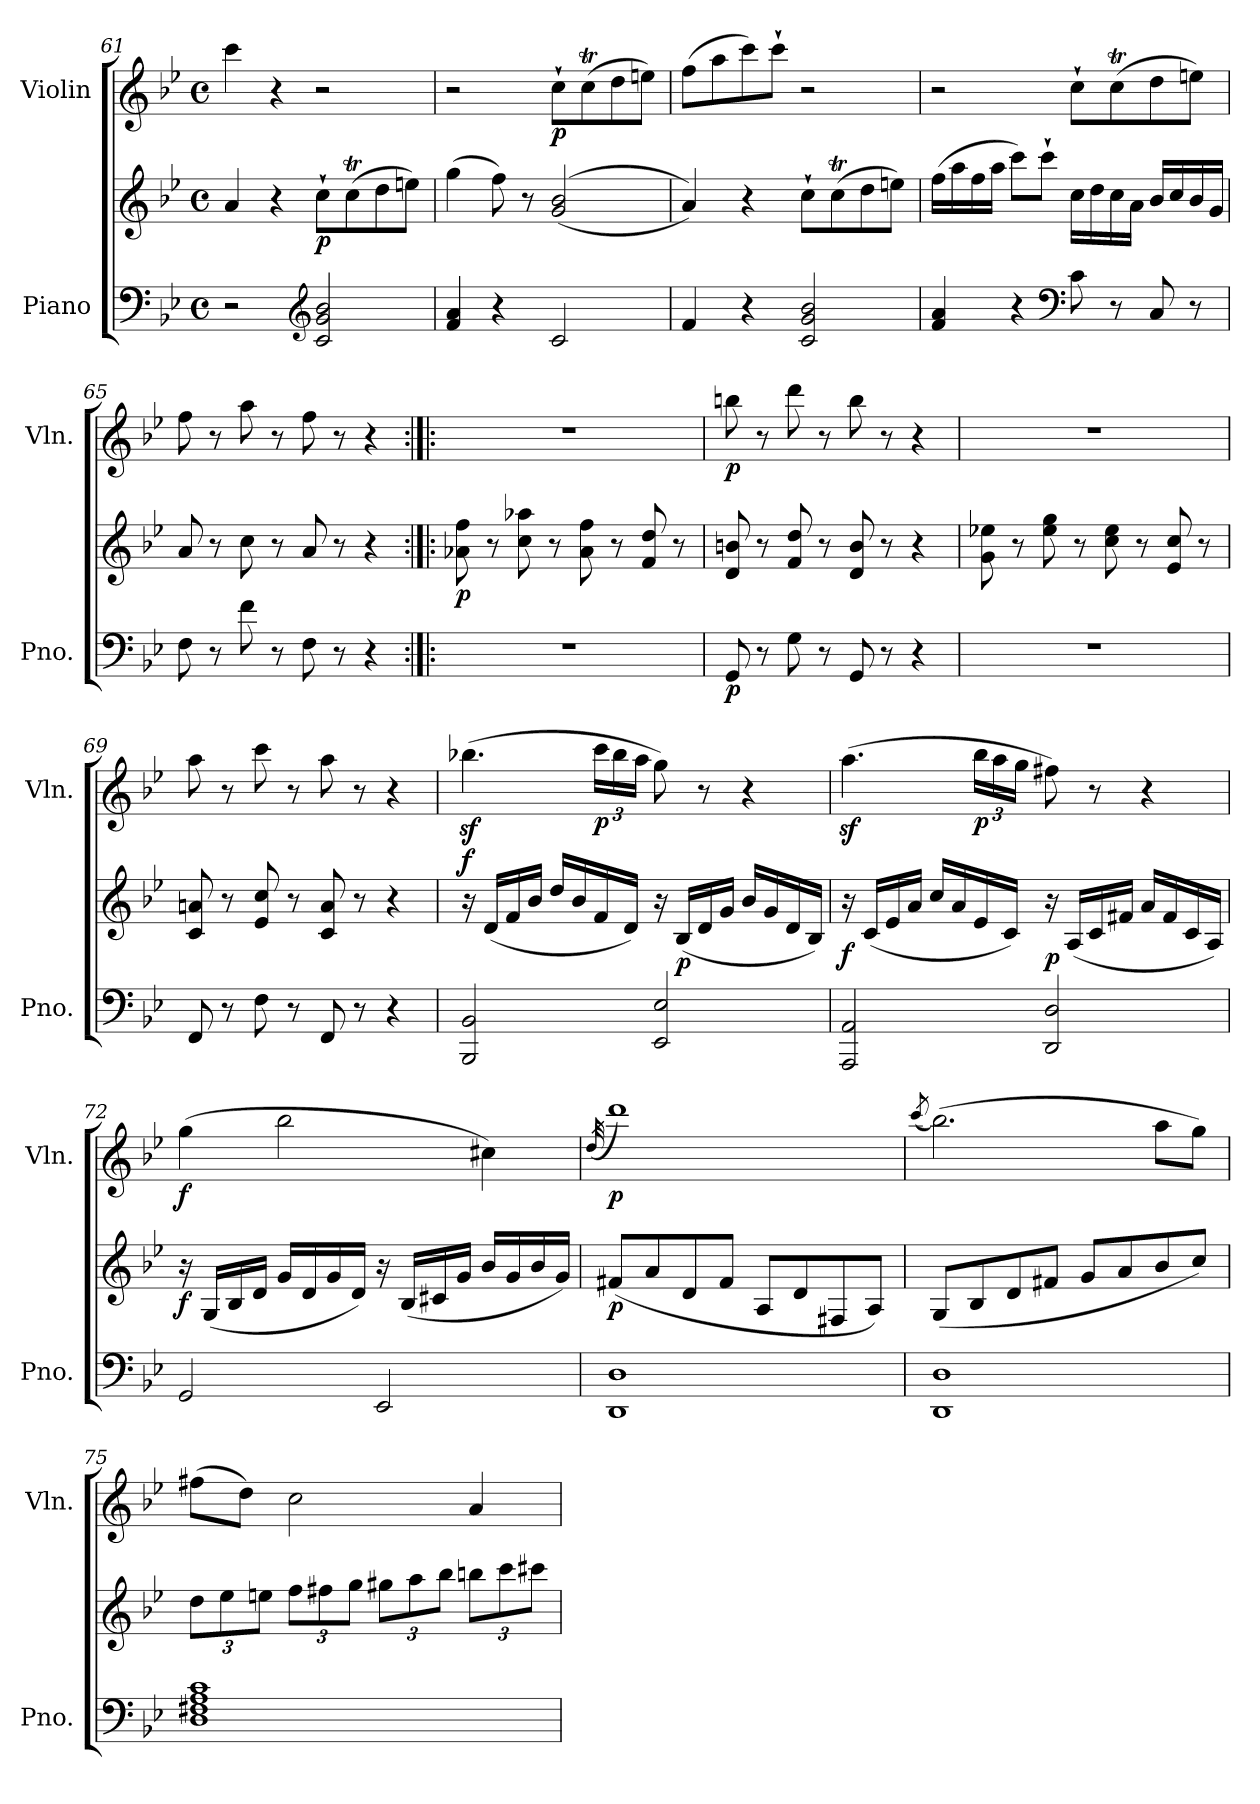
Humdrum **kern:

**kern	**kern	**dynam	**kern	**dynam
*part2	*part2	*part2	*part1	*part1
*staff3	*staff2	*staff2/3	*staff1	*staff1
*I"Piano	*	*	*I"Violin	*
*I'Pno.	*	*	*I'Vln.	*
*clefF4	*clefG2	*	*clefG2	*
*k[b-e-]	*k[b-e-]	*	*k[b-e-]	*
*M4/4	*M4/4	*	*M4/4	*
*met(c)	*met(c)	*	*met(c)	*
=61	=61	=61	=61	=61
2r	4a/	.	4ccc\	.
.	4r	.	4r	.
*clefG2	*	*	*	*
!	!	!LO:DY:b	!	!
2c/ 2g/ 2b-/	8cc`\L	p	2r	.
.	(>8ccT\	.	.	.
.	8dd\	.	.	.
.	8een\J)	.	.	.
=62	=62	=62	=62	=62
4f/ 4a/	(>4gg\	.	2r	.
4r	8ff\)	.	.	.
.	8r	.	.	.
!	!	!	!	!LO:DY:b
2c/	(<(>2g/ 2b-/	.	8cc`\L	p
.	.	.	(>8ccT\	.
.	.	.	8dd\	.
.	.	.	8een\J)	.
=63	=63	=63	=63	=63
4f/	4a/))	.	(>8ff\L	.
.	.	.	8aa\	.
4r	4r	.	8ccc\)	.
.	.	.	8ccc`\J	.
2c/ 2g/ 2b-/	8cc`\L	.	2r	.
.	(>8ccT\	.	.	.
.	8dd\	.	.	.
.	8een\J)	.	.	.
!!LO:LB:g=z
=64	=64	=64	=64	=64
4f/ 4a/	(>16ff\LL	.	2r	.
.	16aa\	.	.	.
.	16ff\	.	.	.
.	16aa\JJ	.	.	.
4r	8ccc\L)	.	.	.
.	8ccc`\J	.	.	.
*clefF4	*	*	*	*
8c\	16cc\LL	.	8cc`\L	.
.	16dd\	.	.	.
8r	16cc\	.	(>8ccT\	.
.	16a\JJ	.	.	.
8C/	16b-/LL	.	8dd\	.
.	16cc/	.	.	.
8r	16b-/	.	8een\J)	.
.	16g/JJ	.	.	.
=65	=65	=65	=65	=65
8F\	8a/	.	8ff\	.
8r	8r	.	8r	.
8f\	8cc\	.	8aa\	.
8r	8r	.	8r	.
8F\	8a/	.	8ff\	.
8r	8r	.	8r	.
4r	4r	.	4r	.
!!LO:LB:g=z
=66:|!|:	=66:|!|:	=66:|!|:	=66:|!|:	=66:|!|:
!	!	!LO:DY:b	!	!
1r	8a-X\ 8ff\	p	1r	.
.	8r	.	.	.
.	8cc\ 8aa-X\	.	.	.
.	8r	.	.	.
.	8a-\ 8ff\	.	.	.
.	8r	.	.	.
.	8f/ 8dd/	.	.	.
.	8r	.	.	.
=67	=67	=67	=67	=67
!	!	!LO:DY:b=2	!	!LO:DY:b
8GG/	8d/ 8bn/	p	8bbn\	p
8r	8r	.	8r	.
8G\	8f/ 8dd/	.	8ddd\	.
8r	8r	.	8r	.
8GG/	8d/ 8b/	.	8bb\	.
8r	8r	.	8r	.
4r	4r	.	4r	.
=68	=68	=68	=68	=68
1r	8g\ 8ee-X\	.	1r	.
.	8r	.	.	.
.	8ee-\ 8gg\	.	.	.
.	8r	.	.	.
.	8cc\ 8ee-\	.	.	.
.	8r	.	.	.
.	8e-/ 8cc/	.	.	.
.	8r	.	.	.
=69	=69	=69	=69	=69
8FF/	8c/ 8an/	.	8aa\	.
8r	8r	.	8r	.
8F\	8e-/ 8cc/	.	8ccc\	.
8r	8r	.	8r	.
8FF/	8c/ 8a/	.	8aa\	.
8r	8r	.	8r	.
4r	4r	.	4r	.
=70	=70	=70	=70	=70
!	!	!LO:DY:a	!	!
2BBB-/ 2BB-/	16r	f	(>4.bb-Xz<\	.
.	(<16d/LL	.	.	.
.	16f/	.	.	.
.	16b-/JJ	.	.	.
.	16dd/LL	.	.	.
.	16b-/	.	.	.
*	*	*	*Xbrackettup	*
!	!	!	!	!LO:DY:b
.	16f/	.	24ccc\LL	p
.	.	.	24bb-\	.
.	16d/JJ)	.	.	.
.	.	.	24aa\JJ	.
2EE-/ 2E-/	16r	.	8gg\)	.
!	!	!LO:DY:b	!	!
.	(<16B-/LL	p	.	.
.	16d/	.	8r	.
.	16g/JJ	.	.	.
.	16b-/LL	.	4r	.
.	16g/	.	.	.
.	16d/	.	.	.
.	16B-/JJ)	.	.	.
!!LO:LB:g=z
=71	=71	=71	=71	=71
!	!	!LO:DY:b	!	!
2AAA/ 2AA/	16r	f	(>4.aaz<\	.
.	(<16c/LL	.	.	.
.	16e-/	.	.	.
.	16a/JJ	.	.	.
.	16cc/LL	.	.	.
.	16a/	.	.	.
!	!	!	!	!LO:DY:b
.	16e-/	.	24bb-\LL	p
.	.	.	24aa\	.
.	16c/JJ)	.	.	.
.	.	.	24gg\JJ	.
!	!	!LO:DY:b	!	!
2DD/ 2D/	16r	p	8ff#X\)	.
.	(<16A/LL	.	.	.
.	16c/	.	8r	.
.	16f#X/JJ	.	.	.
.	16a/LL	.	4r	.
.	16f#/	.	.	.
.	16c/	.	.	.
.	16A/JJ)	.	.	.
=72	=72	=72	=72	=72
!	!	!LO:DY:b	!	!LO:DY:b
2GG/	16r	f	(>4gg\	f
.	(<16G/LL	.	.	.
.	16B-/	.	.	.
.	16d/JJ	.	.	.
.	16g/LL	.	2bb-\	.
.	16d/	.	.	.
.	16g/	.	.	.
.	16d/JJ)	.	.	.
2EE-/	16r	.	.	.
.	(<16B-/LL	.	.	.
.	16c#X/	.	.	.
.	16g/JJ	.	.	.
.	16b-/LL	.	4cc#X\)	.
.	16g/	.	.	.
.	16b-/	.	.	.
.	16g/JJ)	.	.	.
=73	=73	=73	=73	=73
.	.	.	(<32qdd/	.
!	!	!LO:DY:b	!	!LO:DY:b
1DD 1D	(<8f#X/L	p	1ddd)	p
.	8a/	.	.	.
.	8d/	.	.	.
.	8f#/J	.	.	.
.	8A/L	.	.	.
.	8d/	.	.	.
.	8F#X/	.	.	.
.	8A/J)	.	.	.
=74	=74	=74	=74	=74
.	.	.	(<8qccc/	.
1DD 1D	(<8G/L	.	(>2.bb-\)	.
.	8B-/	.	.	.
.	8d/	.	.	.
.	8f#X/J	.	.	.
.	8g/L	.	.	.
.	8a/	.	.	.
.	8b-/	.	8aa\L	.
.	8cc/J)	.	8gg\J)	.
!!LO:PB:g=z
=75	=75	=75	=75	=75
*	*Xbrackettup	*	*	*
1D 1F#X 1A 1c	12dd\L	.	(>8ff#X\L	.
.	12ee-\	.	.	.
.	.	.	8dd\J)	.
.	12een\J	.	.	.
.	12ff\L	.	2cc\	.
.	12ff#X\	.	.	.
.	12gg\J	.	.	.
.	12gg#X\L	.	.	.
.	12aa\	.	.	.
.	12bb-\J	.	.	.
.	12bbn\L	.	4a/	.
.	12ccc\	.	.	.
.	12ccc#X\J	.	.	.
=	=	=	=	=
*-	*-	*-	*-	*-
